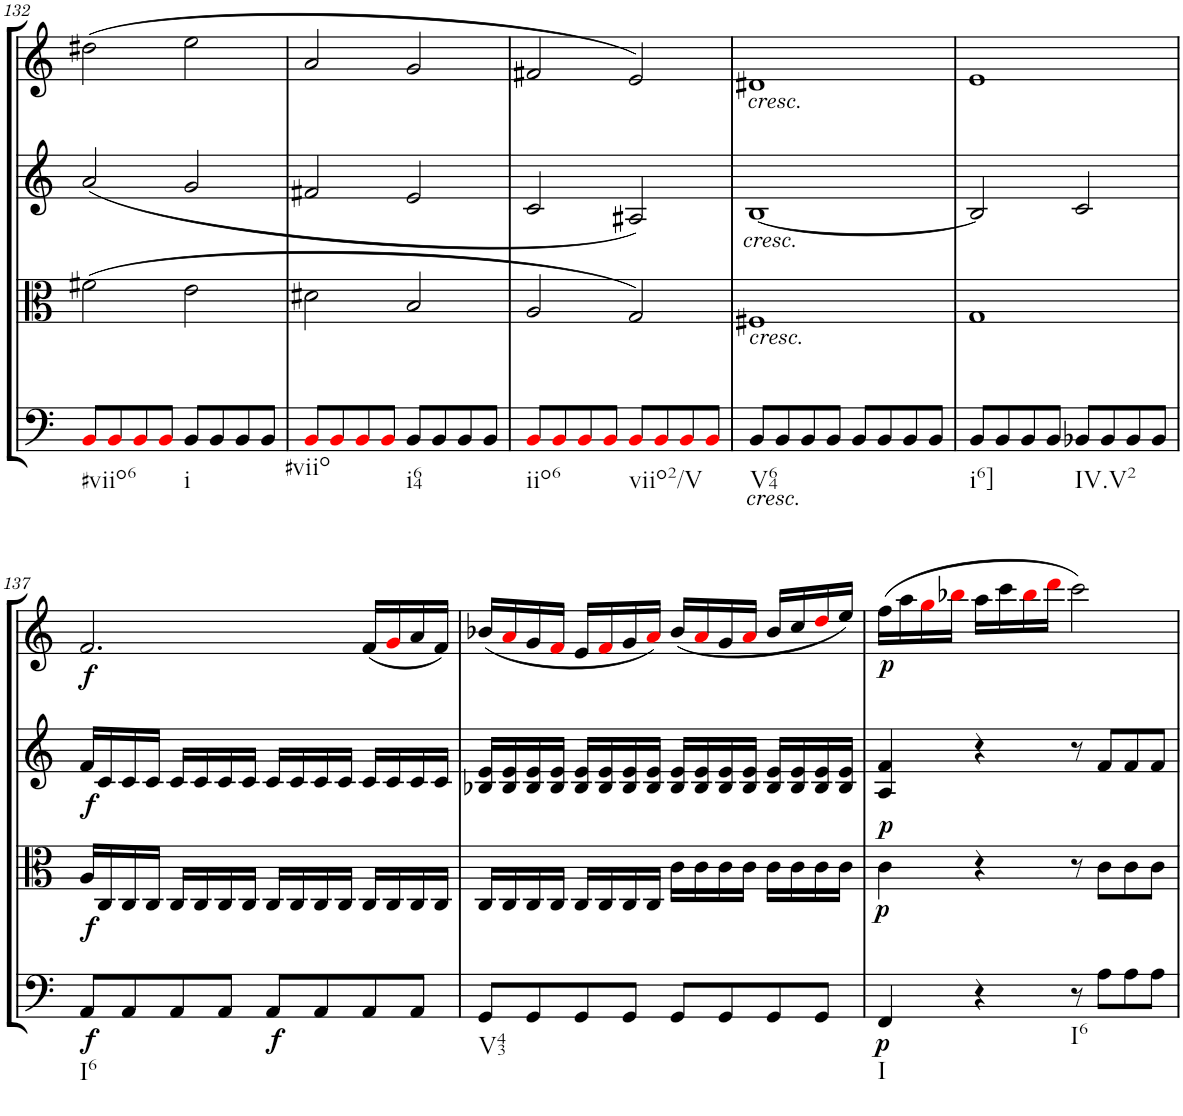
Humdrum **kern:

**kern	**dynam	**kern	**dynam	**kern	**dynam	**kern	**dynam
*part4	*part4	*part3	*part3	*part2	*part2	*part1	*part1
*staff4	*staff4	*staff3	*staff3	*staff2	*staff2	*staff1	*staff1
*I"Cello	*	*I"Viola	*	*I"2nd Violin	*	*I"1st Violin	*
*	*	*I'Vla	*	*I'Vln	*	*I'Vln	*
!!LO:PB:g=z
*clefF4	*	*clefC3	*	*clefG2	*	*clefG2	*
*k[]	*	*k[]	*	*k[]	*	*k[]	*
*M4/4	*	*M4/4	*	*M4/4	*	*M4/4	*
*met(c)	*	*met(c)	*	*met(c)	*	*met(c)	*
=132	=132	=132	=132	=132	=132	=132	=132
!LO:TX:b:t=#viio6	!	!	!	!	!	!	!
8BBi/L	.	(2f#X\	.	(2a/	.	(2dd#X\	.
8BBi/	.	.	.	.	.	.	.
8BBi/	.	.	.	.	.	.	.
8BBi/J	.	.	.	.	.	.	.
!LO:TX:b:t=i	!	!	!	!	!	!	!
8BB/L	.	2e\	.	2g/	.	2ee\	.
8BB/	.	.	.	.	.	.	.
8BB/	.	.	.	.	.	.	.
8BB/J	.	.	.	.	.	.	.
=133	=133	=133	=133	=133	=133	=133	=133
!LO:TX:b:t=#viio	!	!	!	!	!	!	!
8BBi/L	.	2d#X\	.	2f#X/	.	2a/	.
8BBi/	.	.	.	.	.	.	.
8BBi/	.	.	.	.	.	.	.
8BBi/J	.	.	.	.	.	.	.
!LO:TX:b:t=i64	!	!	!	!	!	!	!
8BB/L	.	2B/	.	2e/	.	2g/	.
8BB/	.	.	.	.	.	.	.
8BB/	.	.	.	.	.	.	.
8BB/J	.	.	.	.	.	.	.
=134	=134	=134	=134	=134	=134	=134	=134
!LO:TX:b:t=iio6	!	!	!	!	!	!	!
8BBi/L	.	2A/	.	2c/	.	2f#X/	.
8BBi/	.	.	.	.	.	.	.
8BBi/	.	.	.	.	.	.	.
8BBi/J	.	.	.	.	.	.	.
!LO:TX:b:t=viio2/V	!	!	!	!	!	!	!
8BBi/L	.	2G/)	.	2A#X/)	.	2e/)	.
8BBi/	.	.	.	.	.	.	.
8BBi/	.	.	.	.	.	.	.
8BBi/J	.	.	.	.	.	.	.
=135	=135	=135	=135	=135	=135	=135	=135
!	!	!	!	!	!	!LO:TX:b:i:t=cresc.	!
!	!	!	!	!LO:TX:b:i:t=cresc.	!	!	!
!	!	!LO:TX:b:i:t=cresc.	!	!	!	!	!
!LO:TX:b:i:t=cresc.	!	!	!	!	!	!	!
!LO:TX:b:t=V64	!	!	!	!	!	!	!
8BB/L	.	1F#X	.	[1B	.	1d#X	.
8BB/	.	.	.	.	.	.	.
8BB/	.	.	.	.	.	.	.
8BB/J	.	.	.	.	.	.	.
8BB/L	.	.	.	.	.	.	.
8BB/	.	.	.	.	.	.	.
8BB/	.	.	.	.	.	.	.
8BB/J	.	.	.	.	.	.	.
=136	=136	=136	=136	=136	=136	=136	=136
!LO:TX:b:t=i6]	!	!	!	!	!	!	!
8BB/L	.	1G	.	2B/]	.	1e	.
8BB/	.	.	.	.	.	.	.
8BB/	.	.	.	.	.	.	.
8BB/J	.	.	.	.	.	.	.
!LO:TX:b:t=IV.V2	!	!	!	!	!	!	!
8BB-X/L	.	.	.	2c/	.	.	.
8BB-/	.	.	.	.	.	.	.
8BB-/	.	.	.	.	.	.	.
8BB-/J	.	.	.	.	.	.	.
!!LO:LB:g=z
=137	=137	=137	=137	=137	=137	=137	=137
!LO:TX:b:t=I6	!	!	!	!	!	!	!
!	!LO:DY:b	!	!LO:DY:b	!	!LO:DY:b	!	!LO:DY:b
8AA/L	f	16A/LL	f	16f/LL	f	2.f/	f
.	.	16C/	.	16c/	.	.	.
8AA/	.	16C/	.	16c/	.	.	.
.	.	16C/JJ	.	16c/JJ	.	.	.
8AA/	.	16C/LL	.	16c/LL	.	.	.
.	.	16C/	.	16c/	.	.	.
8AA/J	.	16C/	.	16c/	.	.	.
.	.	16C/JJ	.	16c/JJ	.	.	.
!	!LO:DY:b	!	!	!	!	!	!
8AA/L	f	16C/LL	.	16c/LL	.	.	.
.	.	16C/	.	16c/	.	.	.
8AA/	.	16C/	.	16c/	.	.	.
.	.	16C/JJ	.	16c/JJ	.	.	.
8AA/	.	16C/LL	.	16c/LL	.	(16f/LL	.
.	.	16C/	.	16c/	.	16gi/	.
8AA/J	.	16C/	.	16c/	.	16a/	.
.	.	16C/JJ	.	16c/JJ	.	16f/JJ)	.
=138	=138	=138	=138	=138	=138	=138	=138
!LO:TX:b:t=V43	!	!	!	!	!	!	!
8GG/L	.	16C/LL	.	16B-X/ 16e/LL	.	(16b-X/LL	.
.	.	16C/	.	16B-/ 16e/	.	16ai/	.
8GG/	.	16C/	.	16B-/ 16e/	.	16g/	.
.	.	16C/JJ	.	16B-/ 16e/JJ	.	16fi/JJ	.
8GG/	.	16C/LL	.	16B-/ 16e/LL	.	16e/LL	.
.	.	16C/	.	16B-/ 16e/	.	16fi/	.
8GG/J	.	16C/	.	16B-/ 16e/	.	16g/	.
.	.	16C/JJ	.	16B-/ 16e/JJ	.	16ai/JJ)	.
8GG/L	.	16c\LL	.	16B-/ 16e/LL	.	(16b-/LL	.
.	.	16c\	.	16B-/ 16e/	.	16ai/	.
8GG/	.	16c\	.	16B-/ 16e/	.	16g/	.
.	.	16c\JJ	.	16B-/ 16e/JJ	.	16ai/JJ	.
8GG/	.	16c\LL	.	16B-/ 16e/LL	.	16b-/LL	.
.	.	16c\	.	16B-/ 16e/	.	16cc/	.
8GG/J	.	16c\	.	16B-/ 16e/	.	16ddi/	.
.	.	16c\JJ	.	16B-/ 16e/JJ	.	16ee/JJ)	.
=139	=139	=139	=139	=139	=139	=139	=139
!LO:TX:b:t=I	!	!	!	!	!	!	!
!	!LO:DY:b	!	!LO:DY:b	!	!	!	!
!	!	!	!LO:DY:n=1:a	!	!	!	!LO:DY:b
4FF/	p	4c\	p p	4A/ 4f/	.	(16ff\LL	p
.	.	.	.	.	.	16aa\	.
.	.	.	.	.	.	16ggi\	.
.	.	.	.	.	.	16bb-Xi\JJ	.
4r	.	4r	.	4r	.	16aa\LL	.
.	.	.	.	.	.	16ccc\	.
.	.	.	.	.	.	16bb-i\	.
.	.	.	.	.	.	16dddi\JJ	.
!LO:TX:b:t=I6	!	!	!	!	!	!	!
8r	.	8r	.	8r	.	2ccc\)	.
8A\L	.	8c\L	.	8f/L	.	.	.
8A\	.	8c\	.	8f/	.	.	.
8A\J	.	8c\J	.	8f/J	.	.	.
=	=	=	=	=	=	=	=
*-	*-	*-	*-	*-	*-	*-	*-
